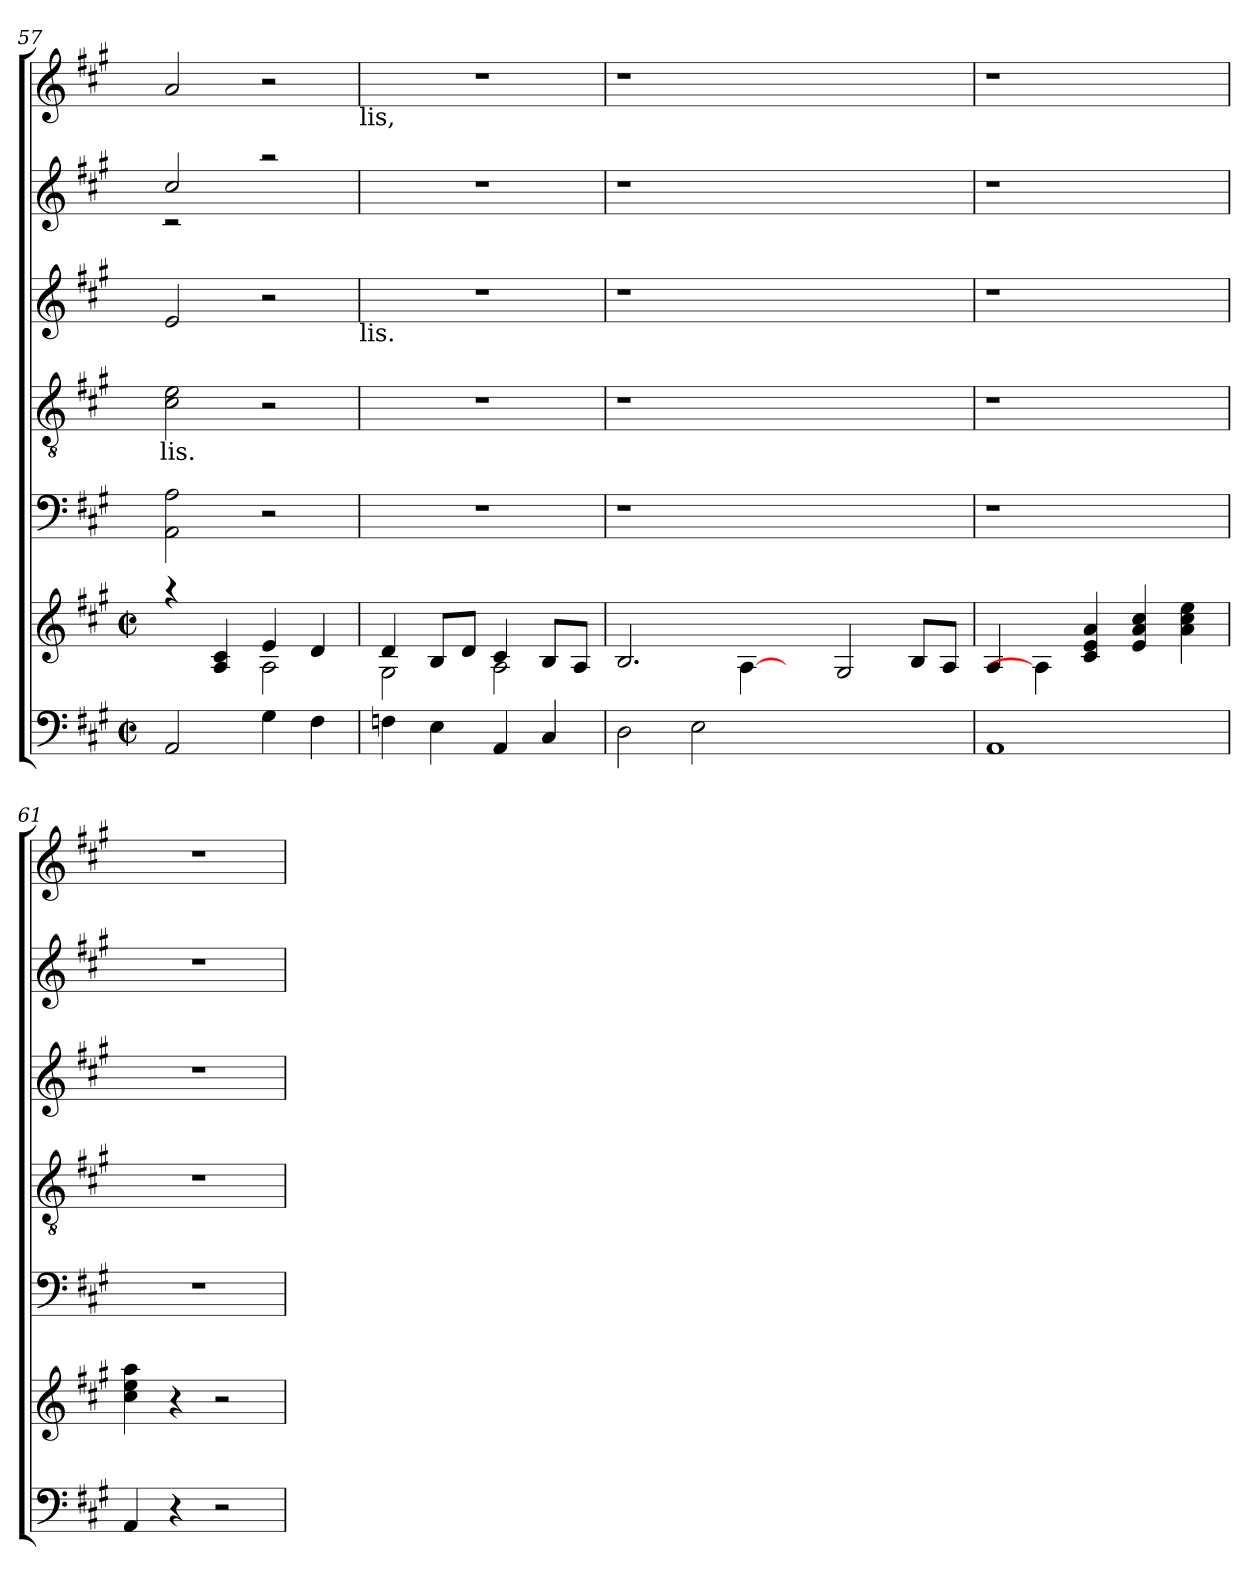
**kern	**kern	**kern	**kern	**text	**kern	**kern	**text	**kern
*part7	*part6	*part5	*part4	*part4	*part3	*part2	*part2	*part1
*staff7	*staff6	*staff5	*staff4	*staff4	*staff3	*staff2	*staff2	*staff1
*clefF4	*clefG2	*clefF4	*clefGv2	*	*clefG2	*clefG2	*	*clefG2
*k[f#c#g#]	*k[f#c#g#]	*k[f#c#g#]	*k[f#c#g#]	*	*k[f#c#g#]	*k[f#c#g#]	*	*k[f#c#g#]
*A:	*A:	*A:	*A:	*	*A:	*A:	*	*A:
*M2/2	*M2/2	*	*	*	*	*	*	*
*met(c|)	*met(c|)	*	*	*	*	*	*	*
=57	=57	=57	=57	=57	=57	=57	=57	=57
*	*^	*	*	*	*	*	*	*
!	!	!	!	!	!LO:LY:b	!	!	!	!
*	*	*	*	*	*	*	*^	*	*
2AA/	4raa	2ryy	2AA\ 2A\	2c#\ 2e\	-lis.	2e/	2cc#/	2rc	.	2a/
.	4A/ 4c#/	.	.	.	.	.	.	.	.	.
4G#\	4e/	2A\	2r	2r	.	2r	2raa	2ryy	.	2r
4F#\	4d/	.	.	.	.	.	.	.	.	.
*	*	*	*	*	*	*	*v	*v	*	*
!	!	!	!	!	!	!	!	!	!LO:TX:b:t=lis,
!	!	!	!	!	!	!LO:TX:b:t=lis.	!	!	!
!!LO:PB:g=z
=58	=58	=58	=58	=58	=58	=58	=58	=58	=58
4Fn\	4d/	2G#\	1r	1r	.	1r	1r	.	1r
4E\	8B/L	.	.	.	.	.	.	.	.
.	8d/J	.	.	.	.	.	.	.	.
4AA/	4c#/	2A\	.	.	.	.	.	.	.
4C#/	8B/L	.	.	.	.	.	.	.	.
.	8A/J	.	.	.	.	.	.	.	.
*	*v	*v	*	*	*	*	*	*	*
=59	=59	=59	=59	=59	=59	=59	=59	=59
2D\	2.B/	1r	1r	.	1r	1r	.	1r
2E\	.	.	.	.	.	.	.	.
.	[4A\	.	.	.	.	.	.	.
1ryy	4ryy	1ryy	1ryy	.	1ryy	1ryy	.	1ryy
.	2G#/	.	.	.	.	.	.	.
.	8B/L	.	.	.	.	.	.	.
.	8A/J	.	.	.	.	.	.	.
=60	=60	=60	=60	=60	=60	=60	=60	=60
1AA	4A/	1r	1r	.	1r	1r	.	1r
.	4A\]	.	.	.	.	.	.	.
.	4c#/ 4e/ 4a/	.	.	.	.	.	.	.
.	4e/ 4a/ 4cc#/	.	.	.	.	.	.	.
4ryy	4a\ 4cc#\ 4ee\	4ryy	4ryy	.	4ryy	4ryy	.	4ryy
=61	=61	=61	=61	=61	=61	=61	=61	=61
4AA/	4cc#\ 4ee\ 4aa\	1r	1r	.	1r	1r	.	1r
4r	4r	.	.	.	.	.	.	.
2r	2r	.	.	.	.	.	.	.
=	=	=	=	=	=	=	=	=
*-	*-	*-	*-	*-	*-	*-	*-	*-
